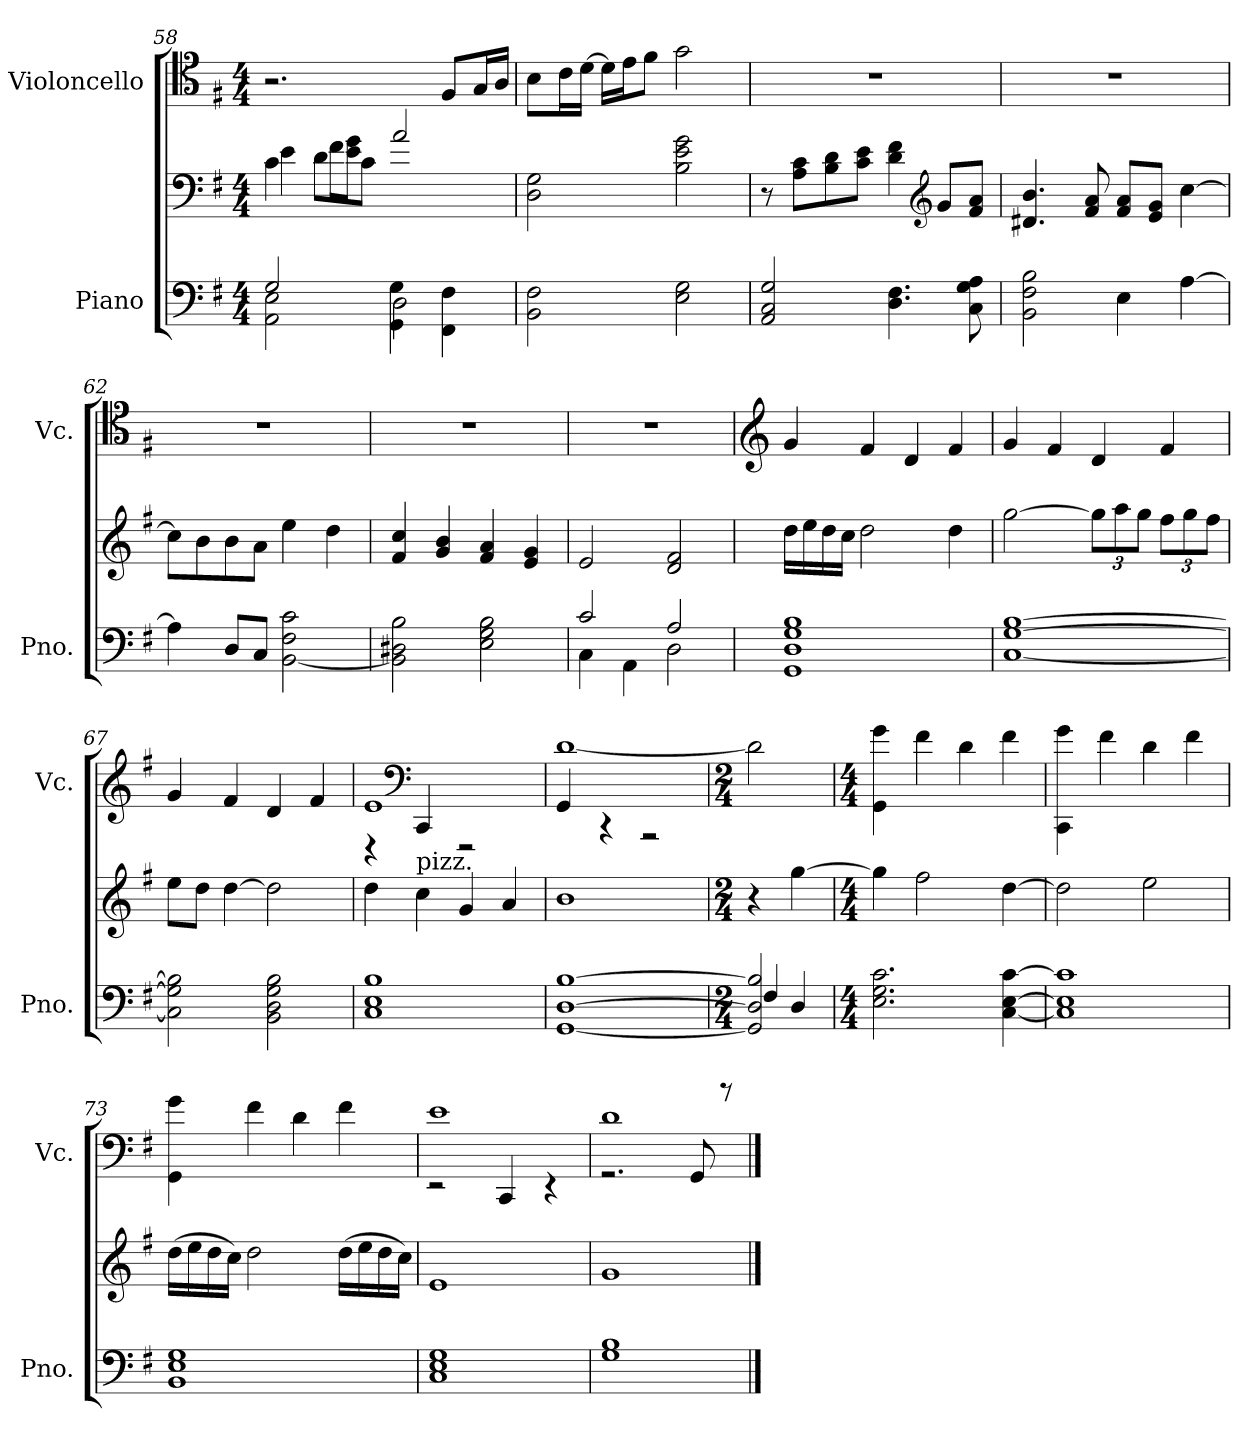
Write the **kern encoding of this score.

**kern	**kern	**kern
*part2	*part2	*part1
*staff3	*staff2	*staff1
*I"Piano	*	*I"Violoncello
*I'Pno.	*	*I'Vc.
*clefF4	*clefF4	*clefC4
*k[f#]	*k[f#]	*k[f#]
*M4/4	*M4/4	*M4/4
=58	=58	=58
*^	*^	*
2G/	2AA\ 2E\	4c\	4e\	2.r
.	.	8d\L	8f#\L	.
.	.	8c\J	8e\ 8g\J	.
2D\	4GG\ 4G\	2a/	2ryy	.
.	4FF#\ 4F#\	.	.	8F#/L
.	.	.	.	16G/L
.	.	.	.	16A/JJ
*v	*v	*	*	*
*	*v	*v	*
=59	=59	=59
2BB\ 2F#\	2D\ 2G\	8B\L
.	.	16c\L
.	.	[16d\JJ
.	.	16d\LL]
.	.	16e\J
.	.	8f#\J
2E\ 2G\	2B\ 2e\ 2g\	2g\
=60	=60	=60
2AA/ 2C/ 2G/	8r	1r
.	8A\ 8c\L	.
.	8B\ 8d\	.
.	8c\ 8e\J	.
4.D\ 4.F#\	4d\ 4f#\	.
*	*clefG2	*
.	8g/L	.
8C\ 8G\ 8A\	8f#/ 8a/J	.
!!LO:LB:g=z
=61	=61	=61
2BB\ 2F#\ 2B\	4.d#X/ 4.b/	1r
.	8f#/ 8a/	.
4E\	8f#/ 8a/L	.
.	8e/ 8g/J	.
[4A\	[4cc\	.
=62	=62	=62
4A\]	8cc\L]	1r
.	8b\	.
8D/L	8b\	.
8C/J	8a\J	.
[2BB\ 2F#\ 2c\	4ee\	.
.	4dd\	.
=63	=63	=63
2BB\] 2D#X\ 2B\	4f#/ 4cc/	1r
.	4g/ 4b/	.
2E\ 2G\ 2B\	4f#/ 4a/	.
.	4e/ 4g/	.
=64	=64	=64
*^	*	*
2c/	4C\	2e/	1r
.	4AA\	.	.
2A/	2D\	2d/ 2f#/	.
*v	*v	*	*
=65	=65	=65
*	*	*clefG2
1GG 1D 1G 1B	16dd\LL	4g/
.	16ee\	.
.	16dd\	.
.	16cc\JJ	.
.	2dd\	4f#/
.	.	4d/
.	4dd\	4f#/
=66	=66	=66
[1C [1G [1B	[2gg\	4g/
.	.	4f#/
*	*Xbrackettup	*
.	12gg\L]	4d/
.	12aa\	.
.	12gg\J	.
.	12ff#\L	4f#/
.	12gg\	.
.	12ff#\J	.
!!LO:LB:g=z
=67	=67	=67
2C\] 2G\] 2B\]	8ee\L	4g/
.	8dd\J	.
.	[4dd\	4f#/
2BB\ 2D\ 2G\ 2B\	2dd\]	4d/
.	.	4f#/
=68	=68	=68
*	*	*^
1C 1E 1B	4dd\	4rD	1e
*	*	*clefF4	*
!	!	!LO:TX:b:t=pizz.	!
.	4cc\	4CC/	.
.	4g/	2rFFF	.
.	4a/	.	.
=69	=69	=69	=69
[1GG [1D [1B	1b	4GG/	[1d
.	.	4rCC	.
.	.	2rAAA	.
*	*	*v	*v
=70	=70	=70
*M2/4	*M2/4	*M2/4
*^	*	*
2GG/] 2D/] 2B/]	4F#/	4r	2d\]
.	4D/	[4gg\	.
*v	*v	*	*
=71	=71	=71
*M4/4	*M4/4	*M4/4
2.E\ 2.G\ 2.c\	4gg\]	4GG\ 4g\
.	2ff#\	4f#\
.	.	4d\
[4C\ [4E\ [4c\	[4dd\	4f#\
=72	=72	=72
1C] 1E] 1c]	2dd\]	4CC\ 4g\
.	.	4f#\
.	2ee\	4d\
.	.	4f#\
!!LO:LB:g=z
=73	=73	=73
1BB 1E 1G	(16dd\LL	4GG\ 4g\
.	16ee\	.
.	16dd\	.
.	16cc\JJ)	.
.	2dd\	4f#\
.	.	4d\
.	(16dd\LL	4f#\
.	16ee\	.
.	16dd\	.
.	16cc\JJ)	.
=74	=74	=74
*	*	*^
1C 1E 1G	1e	2rEE	1e
.	.	4CC/	.
.	.	4rEE	.
=75	=75	=75	=75
1G 1B	1g	2.rGG	1d
.	.	8GG/	.
.	.	8r	.
*	*	*v	*v
==	==	==
*-	*-	*-
